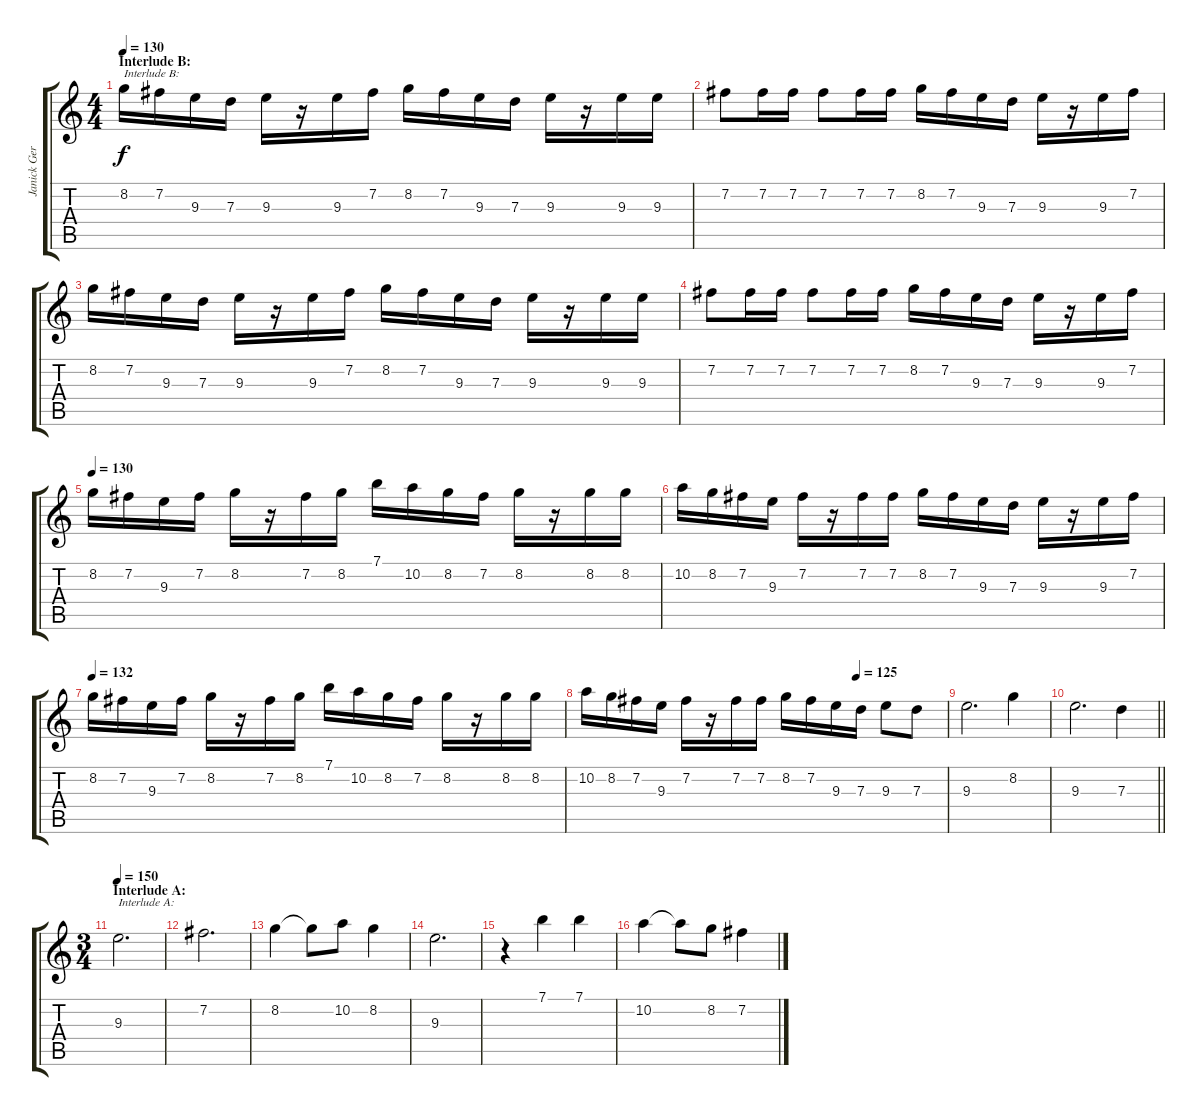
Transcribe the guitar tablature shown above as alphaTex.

\track ("Janick Gers" "Janick Ger") {instrument overdrivenguitar}
\staff {score tabs}
\tuning (E4 B3 G3 D3 A2 E2) {hide}
\ts (4 4)
\section ("" "Interlude B:")
\tempo 130
\clef g2
\ks c
8.2.16{txt "Interlude B:" dy f} 7.2.16 9.3.16 7.3.16 9.3.16 r.16 9.3.16 7.2.16 8.2.16 7.2.16 9.3.16 7.3.16 9.3.16 r.16 9.3.16 9.3.16 |
7.2.8 7.2.16 7.2.16 7.2.8 7.2.16 7.2.16 8.2.16 7.2.16 9.3.16 7.3.16 9.3.16 r.16 9.3.16 7.2.16 |
8.2.16 7.2.16 9.3.16 7.3.16 9.3.16 r.16 9.3.16 7.2.16 8.2.16 7.2.16 9.3.16 7.3.16 9.3.16 r.16 9.3.16 9.3.16 |
7.2.8 7.2.16 7.2.16 7.2.8 7.2.16 7.2.16 8.2.16 7.2.16 9.3.16 7.3.16 9.3.16 r.16 9.3.16 7.2.16 |
\tempo 130
8.2.16 7.2.16 9.3.16 7.2.16 8.2.16 r.16 7.2.16 8.2.16 7.1.16 10.2.16 8.2.16 7.2.16 8.2.16 r.16 8.2.16 8.2.16 |
10.2.16 8.2.16 7.2.16 9.3.16 7.2.16 r.16 7.2.16 7.2.16 8.2.16 7.2.16 9.3.16 7.3.16 9.3.16 r.16 9.3.16 7.2.16 |
\tempo 132
8.2.16 7.2.16 9.3.16 7.2.16 8.2.16 r.16 7.2.16 8.2.16 7.1.16 10.2.16 8.2.16 7.2.16 8.2.16 r.16 8.2.16 8.2.16 |
\tempo (125 0.75)
10.2.16 8.2.16 7.2.16 9.3.16 7.2.16 r.16 7.2.16 7.2.16 8.2.16 7.2.16 9.3.16 7.3.16 9.3.8 7.3.8 |
9.3.2{d} 8.2.4 |
\barLineRight lightlight
9.3.2{d} 7.3.4 |
\ts (3 4)
\section ("" "Interlude A:")
\tempo 150
9.3.2{d txt "Interlude A:" instrument overdrivenguitar} |
7.2.2{d} |
8.2.4 8.2{t}.8 10.2.8 8.2.4 |
9.3.2{d} |
r.4 7.1.4 7.1.4 |
10.2.4 10.2{t}.8 8.2.8 7.2.4
